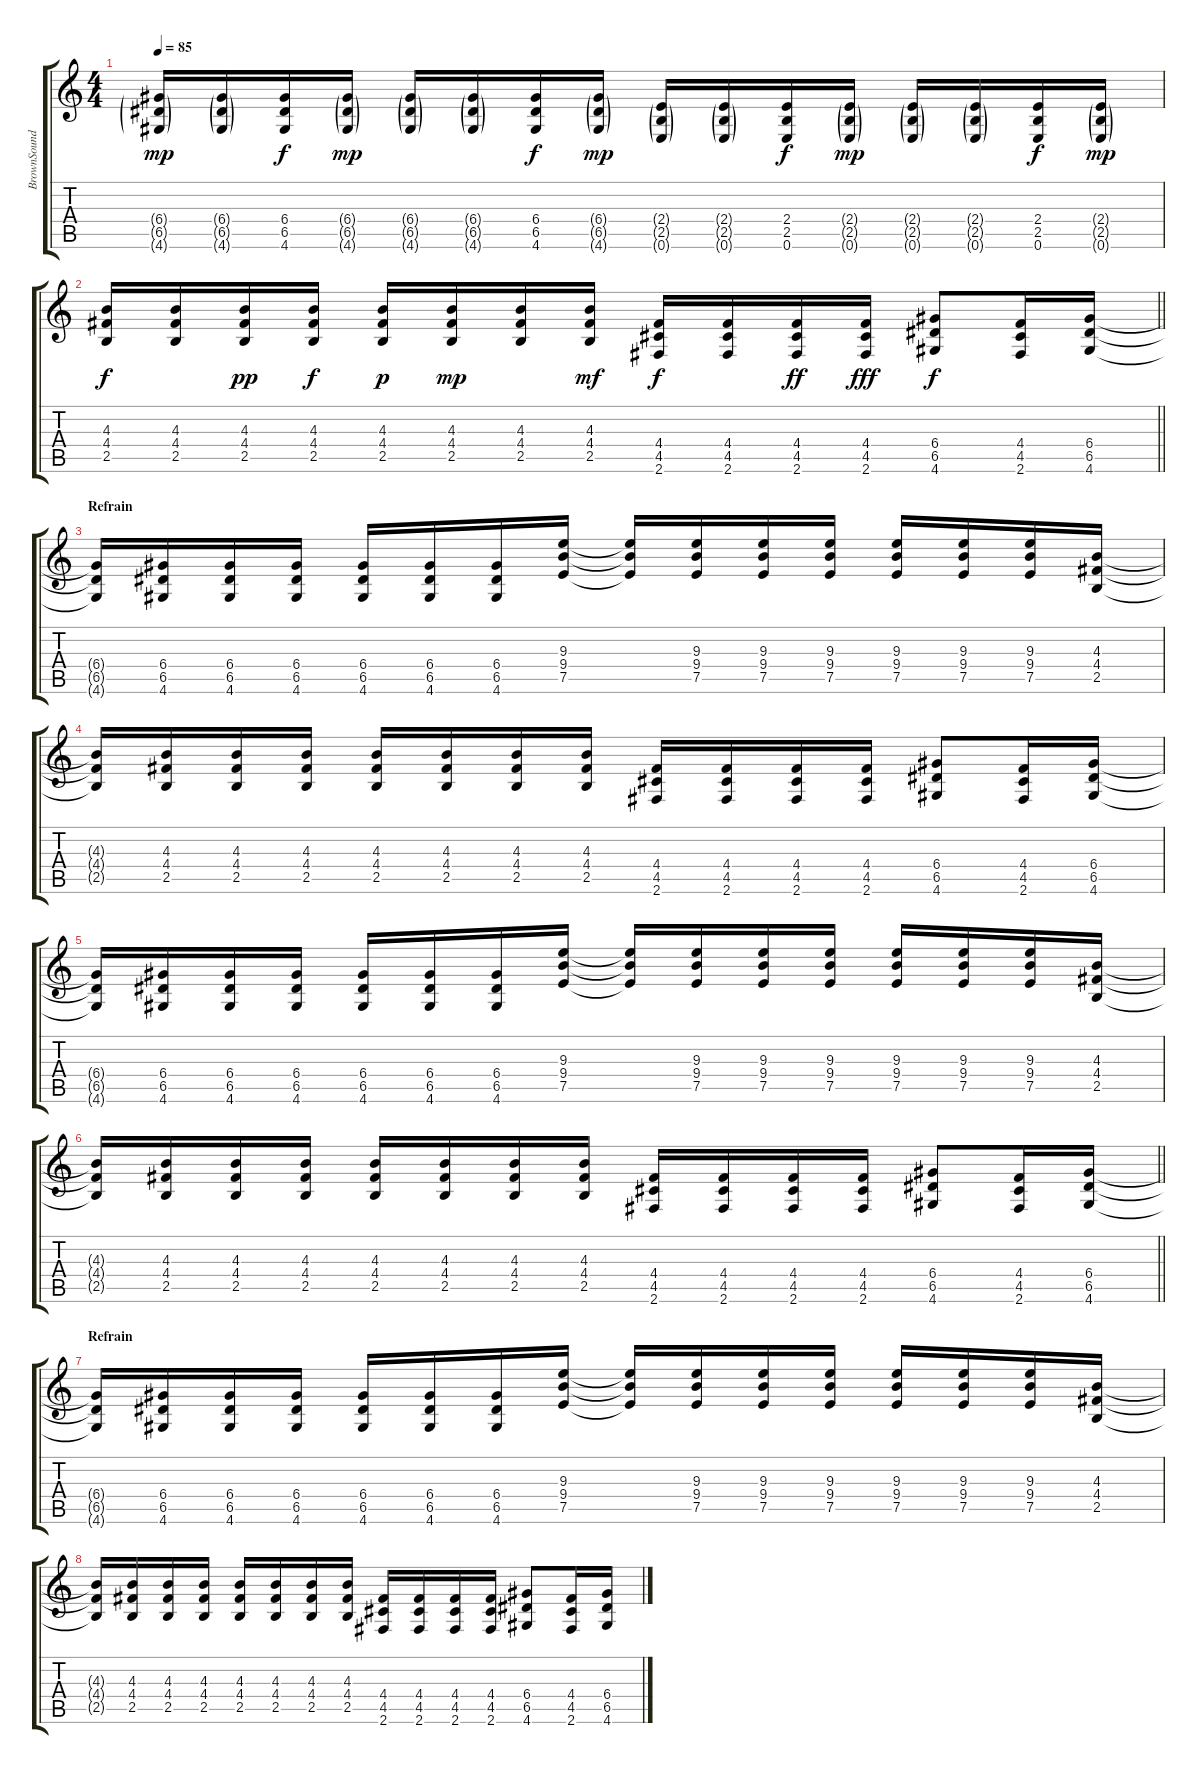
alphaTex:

\track ("BrownSound" "BrownSound") {instrument overdrivenguitar}
\staff {score tabs}
\tuning (E4 B3 G3 D3 A2 E2) {hide}
\ts (4 4)
\tempo 85
\clef g2
\ks c
(6.4{g} 6.5{g} 4.6{g}).16{dy mp} (6.4{g} 6.5{g} 4.6{g}).16 (6.4 6.5 4.6).16{dy f} (6.4{g} 6.5{g} 4.6{g}).16{dy mp} (6.4{g} 6.5{g} 4.6{g}).16 (6.4{g} 6.5{g} 4.6{g}).16 (6.4 6.5 4.6).16{dy f} (6.4{g} 6.5{g} 4.6{g}).16{dy mp} (2.4{g} 2.5{g} 0.6{g}).16 (2.4{g} 2.5{g} 0.6{g}).16 (2.4 2.5 0.6).16{dy f} (2.4{g} 2.5{g} 0.6{g}).16{dy mp} (2.4{g} 2.5{g} 0.6{g}).16 (2.4{g} 2.5{g} 0.6{g}).16 (2.4 2.5 0.6).16{dy f} (2.4{g} 2.5{g} 0.6{g}).16{dy mp} |
\barLineRight lightlight
(4.3 4.4 2.5).16{dy f} (4.3 4.4 2.5).16 (4.3 4.4 2.5).16{dy pp} (4.3 4.4 2.5).16{dy f} (4.3 4.4 2.5).16{dy p} (4.3 4.4 2.5).16{dy mp} (4.3 4.4 2.5).16 (4.3 4.4 2.5).16{dy mf} (4.4 4.5 2.6).16{dy f} (4.4 4.5 2.6).16 (4.4 4.5 2.6).16{dy ff} (4.4 4.5 2.6).16{dy fff} (6.4 6.5 4.6).8{dy f} (4.4 4.5 2.6).16 (6.4 6.5 4.6).16 |
\section ("" "Refrain")
(6.4{t} 6.5{t} 4.6{t}).16 (6.4 6.5 4.6).16 (6.4 6.5 4.6).16 (6.4 6.5 4.6).16 (6.4 6.5 4.6).16 (6.4 6.5 4.6).16 (6.4 6.5 4.6).16 (9.3 9.4 7.5).16 (9.3{t} 9.4{t} 7.5{t}).16 (9.3 9.4 7.5).16 (9.3 9.4 7.5).16 (9.3 9.4 7.5).16 (9.3 9.4 7.5).16 (9.3 9.4 7.5).16 (9.3 9.4 7.5).16 (4.3 4.4 2.5).16 |
(4.3{t} 4.4{t} 2.5{t}).16 (4.3 4.4 2.5).16 (4.3 4.4 2.5).16 (4.3 4.4 2.5).16 (4.3 4.4 2.5).16 (4.3 4.4 2.5).16 (4.3 4.4 2.5).16 (4.3 4.4 2.5).16 (4.4 4.5 2.6).16 (4.4 4.5 2.6).16 (4.4 4.5 2.6).16 (4.4 4.5 2.6).16 (6.4 6.5 4.6).8 (4.4 4.5 2.6).16 (6.4 6.5 4.6).16 |
(6.4{t} 6.5{t} 4.6{t}).16 (6.4 6.5 4.6).16 (6.4 6.5 4.6).16 (6.4 6.5 4.6).16 (6.4 6.5 4.6).16 (6.4 6.5 4.6).16 (6.4 6.5 4.6).16 (9.3 9.4 7.5).16 (9.3{t} 9.4{t} 7.5{t}).16 (9.3 9.4 7.5).16 (9.3 9.4 7.5).16 (9.3 9.4 7.5).16 (9.3 9.4 7.5).16 (9.3 9.4 7.5).16 (9.3 9.4 7.5).16 (4.3 4.4 2.5).16 |
\barLineRight lightlight
(4.3{t} 4.4{t} 2.5{t}).16 (4.3 4.4 2.5).16 (4.3 4.4 2.5).16 (4.3 4.4 2.5).16 (4.3 4.4 2.5).16 (4.3 4.4 2.5).16 (4.3 4.4 2.5).16 (4.3 4.4 2.5).16 (4.4 4.5 2.6).16 (4.4 4.5 2.6).16 (4.4 4.5 2.6).16 (4.4 4.5 2.6).16 (6.4 6.5 4.6).8 (4.4 4.5 2.6).16 (6.4 6.5 4.6).16 |
\section ("" "Refrain")
(6.4{t} 6.5{t} 4.6{t}).16 (6.4 6.5 4.6).16 (6.4 6.5 4.6).16 (6.4 6.5 4.6).16 (6.4 6.5 4.6).16 (6.4 6.5 4.6).16 (6.4 6.5 4.6).16 (9.3 9.4 7.5).16 (9.3{t} 9.4{t} 7.5{t}).16 (9.3 9.4 7.5).16 (9.3 9.4 7.5).16 (9.3 9.4 7.5).16 (9.3 9.4 7.5).16 (9.3 9.4 7.5).16 (9.3 9.4 7.5).16 (4.3 4.4 2.5).16 |
(4.3{t} 4.4{t} 2.5{t}).16 (4.3 4.4 2.5).16 (4.3 4.4 2.5).16 (4.3 4.4 2.5).16 (4.3 4.4 2.5).16 (4.3 4.4 2.5).16 (4.3 4.4 2.5).16 (4.3 4.4 2.5).16 (4.4 4.5 2.6).16 (4.4 4.5 2.6).16 (4.4 4.5 2.6).16 (4.4 4.5 2.6).16 (6.4 6.5 4.6).8 (4.4 4.5 2.6).16 (6.4 6.5 4.6).16
